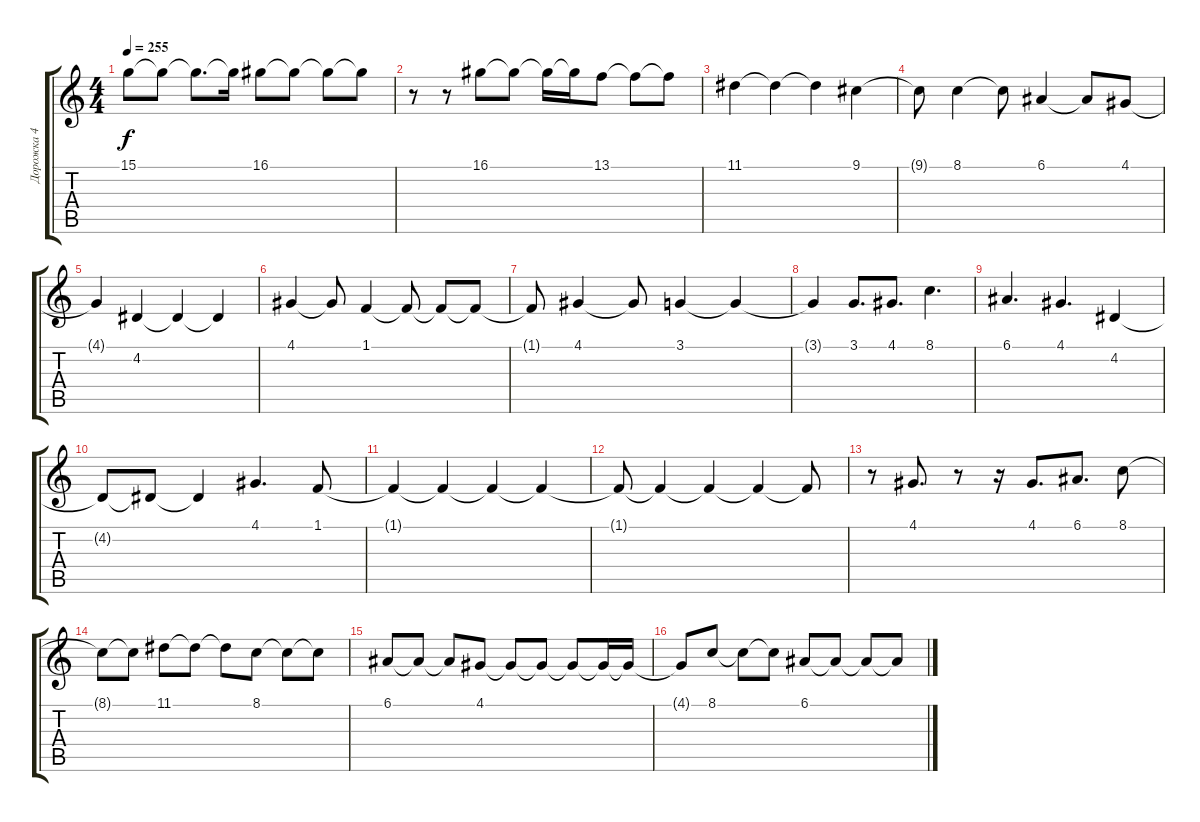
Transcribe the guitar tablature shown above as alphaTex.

\track ("Дорожка 4" "Дорожка 4") {instrument vibraphone}
\staff {score tabs}
\tuning (E4 B3 G3 D3 A2 E2) {hide}
\ts (4 4)
\tempo 255
\clef g2
\ks c
15.1{t}.8{dy f} 15.1{t}.8 15.1{t}.8{d} 15.1{t}.16 16.1.8 16.1{t}.8 16.1{t}.8 16.1{t}.8 |
r.8 r.8 16.1.8 16.1{t}.8 16.1{t}.16 16.1{t}.16 13.1.8 13.1{t}.8 13.1{t}.8 |
11.1.4 11.1{t}.4 11.1{t}.4 9.1.4 |
9.1{t}.8 8.1.4 8.1{t}.8 6.1.4 6.1{t}.8 4.1.8 |
4.1{t}.4 4.2.4 4.2{t}.4 4.2{t}.4 |
4.1.4 4.1{t}.8 1.1.4 1.1{t}.8 1.1{t}.8 1.1{t}.8 |
1.1{t}.8 4.1.4 4.1{t}.8 3.1.4 3.1{t}.4 |
3.1{t}.4 3.1.8{d} 4.1.8{d} 8.1.4{d} |
6.1.4{d} 4.1.4{d} 4.2.4 |
4.2{t}.8 4.2{t}.8 4.2{t}.4 4.1.4{d} 1.1.8 |
1.1{t}.4 1.1{t}.4 1.1{t}.4 1.1{t}.4 |
1.1{t}.8 1.1{t}.4 1.1{t}.4 1.1{t}.4 1.1{t}.8 |
r.8 4.1.8{d} r.8 r.16 4.1.8{d} 6.1.8{d} 8.1.8 |
8.1{t}.8 8.1{t}.8 11.1.8 11.1{t}.8 11.1{t}.8 8.1.8 8.1{t}.8 8.1{t}.8 |
6.1.8 6.1{t}.8 6.1{t}.8 4.1.8 4.1{t}.8 4.1{t}.8 4.1{t}.8 4.1{t}.16 4.1{t}.16 |
4.1{t}.8 8.1.8 8.1{t}.8 8.1{t}.8 6.1.8 6.1{t}.8 6.1{t}.8 6.1{t}.8
